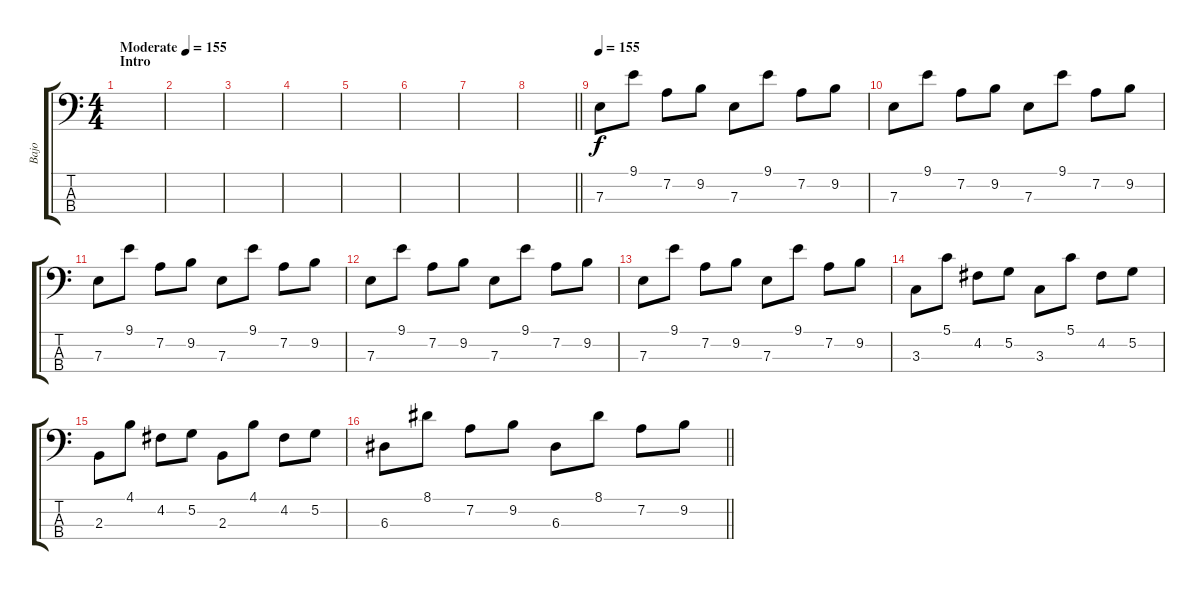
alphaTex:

\track ("Bajo" "Bajo") {instrument electricbassfinger}
\staff {score tabs}
\tuning (G2 D2 A1 E1) {hide}
\ts (4 4)
\section ("" "Intro")
\tempo (155 "Moderate")
\tempo 162
\tempo (155 "Moderate")
\clef f4
\ks c
|
|
|
|
|
|
|
\barLineRight lightlight
|
\tempo 155
7.3.8{volume 13 instrument synthbass2} 9.1.8 7.2.8 9.2.8 7.3.8 9.1.8 7.2.8 9.2.8 |
7.3.8 9.1.8 7.2.8 9.2.8 7.3.8 9.1.8 7.2.8 9.2.8 |
7.3.8 9.1.8 7.2.8 9.2.8 7.3.8 9.1.8 7.2.8 9.2.8 |
7.3.8 9.1.8 7.2.8 9.2.8 7.3.8 9.1.8 7.2.8 9.2.8 |
7.3.8 9.1.8 7.2.8 9.2.8 7.3.8 9.1.8 7.2.8 9.2.8 |
3.3.8 5.1.8 4.2.8 5.2.8 3.3.8 5.1.8 4.2.8 5.2.8 |
2.3.8 4.1.8 4.2.8 5.2.8 2.3.8 4.1.8 4.2.8 5.2.8 |
\barLineRight lightlight
6.3.8 8.1.8 7.2.8 9.2.8 6.3.8 8.1.8 7.2.8 9.2.8
